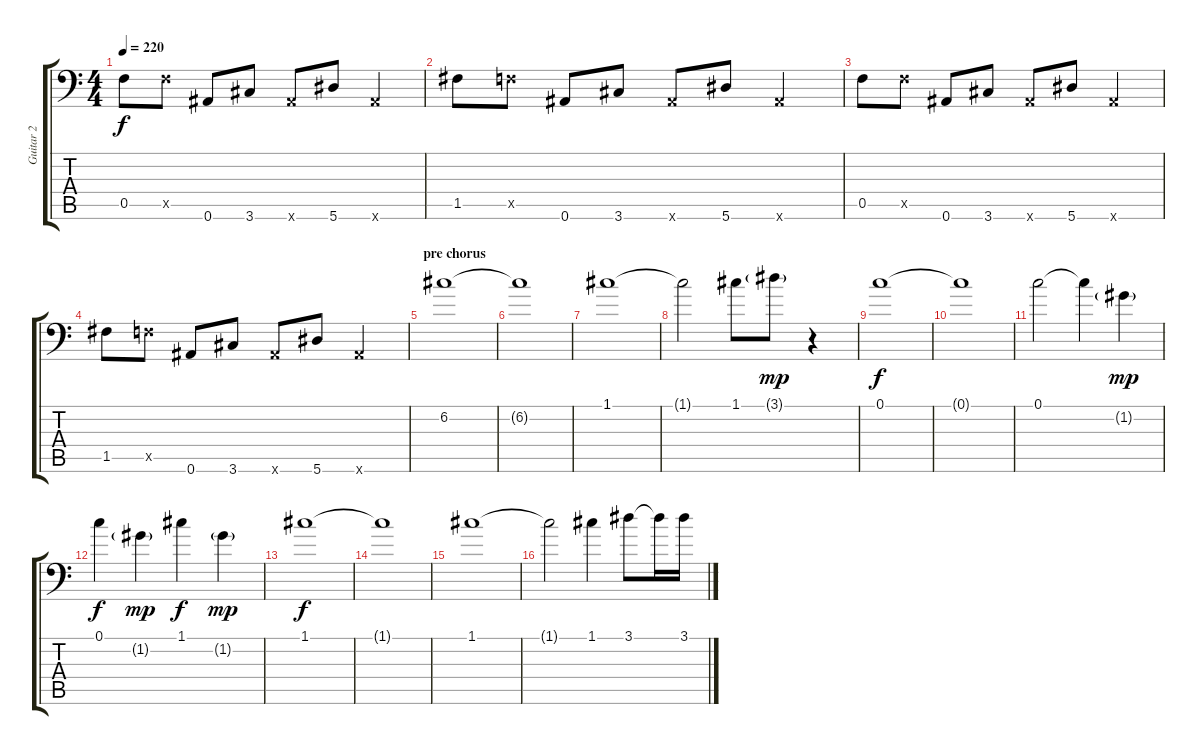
\track ("Guitar 2" "Guitar 2") {instrument distortionguitar}
\staff {score tabs}
\tuning (C4 G3 Eb3 Bb2 F2 Bb1) {hide}
\ts (4 4)
\tempo 220
\clef f4
\ks c
0.5.8{dy f} 0.5{x}.8 0.6.8 3.6.8 0.6{x}.8 5.6.8 0.6{x}.4 |
1.5.8 0.5{x}.8 0.6.8 3.6.8 0.6{x}.8 5.6.8 0.6{x}.4 |
0.5.8 0.5{x}.8 0.6.8 3.6.8 0.6{x}.8 5.6.8 0.6{x}.4 |
1.5.8 0.5{x}.8 0.6.8 3.6.8 0.6{x}.8 5.6.8 0.6{x}.4 |
\section ("" "pre chorus")
6.2.1{instrument acousticguitarsteel} |
6.2{t}.1 |
1.1.1 |
1.1{t}.2 1.1.8 3.1{g}.8{dy mp} r.4 |
0.1.1{dy f} |
0.1{t}.1 |
0.1.2 0.1{t}.4 1.2{g}.4{dy mp} |
0.1.4{dy f} 1.2{g}.4{dy mp} 1.1.4{dy f} 1.2{g}.4{dy mp} |
1.1.1{dy f} |
1.1{t}.1 |
1.1.1 |
1.1{t}.2 1.1.4 3.1.8 3.1{t}.16 3.1.16
